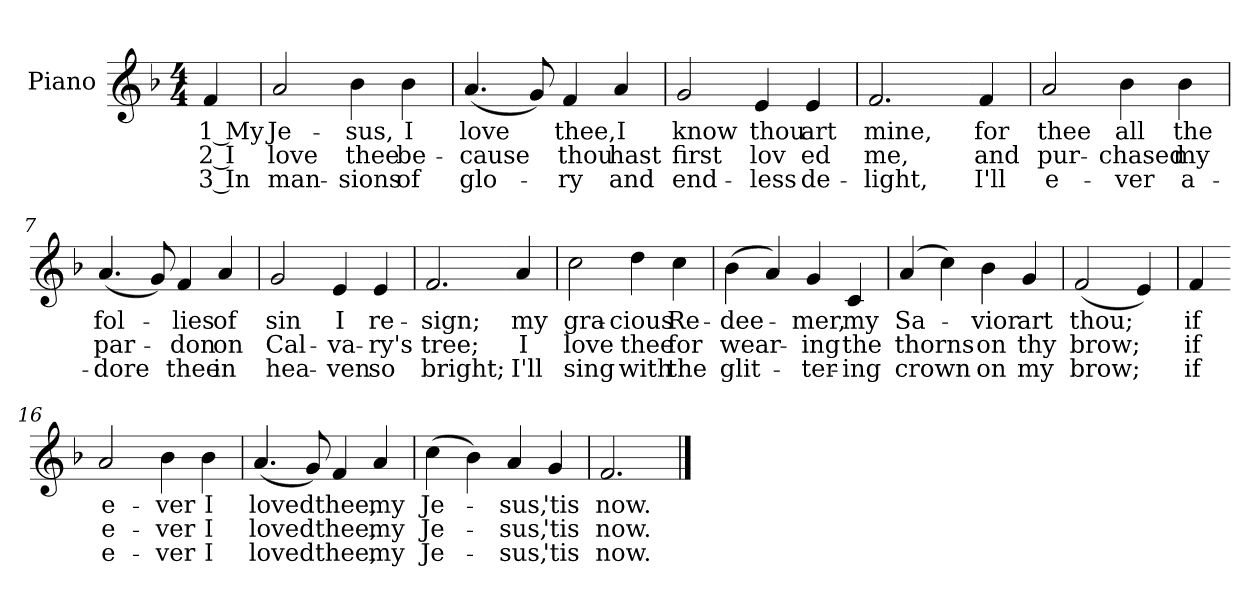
**kern	**text	**text	**text
*part1	*part1	*part1	*part1
*staff1	*staff1	*staff1	*staff1
*I"Piano	*	*	*
*I'Pno.	*	*	*
!!LO:PB:g=z
*clefG2	*	*	*
*k[b-]	*	*	*
*F:	*	*	*
*M4/4	*	*	*
=	=	=	=
!	!LO:LY:b:color=#000000	!LO:LY:b:color=#000000	!LO:LY:b:color=#000000
4fi/	1 My	2 I	3 In
=1	=1	=1	=1
!	!LO:LY:b:color=#000000	!LO:LY:b:color=#000000	!LO:LY:b:color=#000000
2ai/	Je-	love	man-
!	!LO:LY:b:color=#000000	!LO:LY:b:color=#000000	!LO:LY:b:color=#000000
4b-i\	-sus,	thee	-sions
!	!LO:LY:b:color=#000000	!LO:LY:b:color=#000000	!LO:LY:b:color=#000000
4b-i\	I	be-	of
=2	=2	=2	=2
!	!LO:LY:b:color=#000000	!LO:LY:b:color=#000000	!LO:LY:b:color=#000000
(4.ai/	love	-cause	glo-
8gi/)	.	.	.
!	!LO:LY:b:color=#000000	!LO:LY:b:color=#000000	!LO:LY:b:color=#000000
4fi/	thee,	thou	-ry
!	!LO:LY:b:color=#000000	!LO:LY:b:color=#000000	!LO:LY:b:color=#000000
4ai/	I	hast	and
=3	=3	=3	=3
!	!LO:LY:b:color=#000000	!LO:LY:b:color=#000000	!LO:LY:b:color=#000000
2gi/	know	first	end-
!	!LO:LY:b:color=#000000	!LO:LY:b:color=#000000	!LO:LY:b:color=#000000
4ei/	thou	lov	-less
!	!LO:LY:b:color=#000000	!LO:LY:b:color=#000000	!LO:LY:b:color=#000000
4ei/	art	ed	de-
=4	=4	=4	=4
!	!LO:LY:b:color=#000000	!LO:LY:b:color=#000000	!LO:LY:b:color=#000000
2.fi/	mine,	me,	-light,
=5-	=5-	=5-	=5-
!	!LO:LY:b:color=#000000	!LO:LY:b:color=#000000	!LO:LY:b:color=#000000
4fi/	for	and	I'll
!!LO:LB:g=z
=6	=6	=6	=6
!	!LO:LY:b:color=#000000	!LO:LY:b:color=#000000	!LO:LY:b:color=#000000
2ai/	thee	pur-	e-
!	!LO:LY:b:color=#000000	!LO:LY:b:color=#000000	!LO:LY:b:color=#000000
4b-i\	all	-chased	-ver
!	!LO:LY:b:color=#000000	!LO:LY:b:color=#000000	!LO:LY:b:color=#000000
4b-i\	the	my	a-
=7	=7	=7	=7
!	!LO:LY:b:color=#000000	!LO:LY:b:color=#000000	!LO:LY:b:color=#000000
(4.ai/	fol-	par-	-dore
8gi/)	.	.	.
!	!LO:LY:b:color=#000000	!LO:LY:b:color=#000000	!LO:LY:b:color=#000000
4fi/	-lies	-don	thee
!	!LO:LY:b:color=#000000	!LO:LY:b:color=#000000	!LO:LY:b:color=#000000
4ai/	of	on	in
=8	=8	=8	=8
!	!LO:LY:b:color=#000000	!LO:LY:b:color=#000000	!LO:LY:b:color=#000000
2gi/	sin	Cal-	hea-
!	!LO:LY:b:color=#000000	!LO:LY:b:color=#000000	!LO:LY:b:color=#000000
4ei/	I	-va-	-ven
!	!LO:LY:b:color=#000000	!LO:LY:b:color=#000000	!LO:LY:b:color=#000000
4ei/	re-	-ry's	so
=9	=9	=9	=9
!	!LO:LY:b:color=#000000	!LO:LY:b:color=#000000	!LO:LY:b:color=#000000
2.fi/	-sign;	tree;	bright;
=10-	=10-	=10-	=10-
!	!LO:LY:b:color=#000000	!LO:LY:b:color=#000000	!LO:LY:b:color=#000000
4ai/	my	I	I'll
!!LO:LB:g=z
=11	=11	=11	=11
!	!LO:LY:b:color=#000000	!LO:LY:b:color=#000000	!LO:LY:b:color=#000000
2cci\	gra-	love	sing
!	!LO:LY:b:color=#000000	!LO:LY:b:color=#000000	!LO:LY:b:color=#000000
4ddi\	-cious	thee	with
!	!LO:LY:b:color=#000000	!LO:LY:b:color=#000000	!LO:LY:b:color=#000000
4cci\	Re-	for	the
=12	=12	=12	=12
!	!LO:LY:b:color=#000000	!LO:LY:b:color=#000000	!LO:LY:b:color=#000000
(4b-i\	-dee-	wear-	glit-
4ai/)	.	.	.
!	!LO:LY:b:color=#000000	!LO:LY:b:color=#000000	!LO:LY:b:color=#000000
4gi/	-mer,	-ing	-ter-
!	!LO:LY:b:color=#000000	!LO:LY:b:color=#000000	!LO:LY:b:color=#000000
4ci/	my	the	-ing
=13	=13	=13	=13
!	!LO:LY:b:color=#000000	!LO:LY:b:color=#000000	!LO:LY:b:color=#000000
(4ai/	Sa-	thorns	crown
4cci\)	.	.	.
!	!LO:LY:b:color=#000000	!LO:LY:b:color=#000000	!LO:LY:b:color=#000000
4b-i\	-vior	on	on
!	!LO:LY:b:color=#000000	!LO:LY:b:color=#000000	!LO:LY:b:color=#000000
4gi/	art	thy	my
=14	=14	=14	=14
!	!LO:LY:b:color=#000000	!LO:LY:b:color=#000000	!LO:LY:b:color=#000000
(2fi/	thou;	brow;	brow;
4ei/)	.	.	.
!!LO:LB:g=z
=15	=15	=15	=15
!	!LO:LY:b:color=#000000	!LO:LY:b:color=#000000	!LO:LY:b:color=#000000
4fi/	if	if	if
=16-	=16-	=16-	=16-
!	!LO:LY:b:color=#000000	!LO:LY:b:color=#000000	!LO:LY:b:color=#000000
2ai/	e-	e-	e-
!	!LO:LY:b:color=#000000	!LO:LY:b:color=#000000	!LO:LY:b:color=#000000
4b-i\	-ver	-ver	-ver
!	!LO:LY:b:color=#000000	!LO:LY:b:color=#000000	!LO:LY:b:color=#000000
4b-i\	I	I	I
=17	=17	=17	=17
!	!LO:LY:b:color=#000000	!LO:LY:b:color=#000000	!LO:LY:b:color=#000000
(4.ai/	loved	loved	loved
8gi/)	.	.	.
!	!LO:LY:b:color=#000000	!LO:LY:b:color=#000000	!LO:LY:b:color=#000000
4fi/	thee,	thee,	thee,
!	!LO:LY:b:color=#000000	!LO:LY:b:color=#000000	!LO:LY:b:color=#000000
4ai/	my	my	my
=18	=18	=18	=18
!	!LO:LY:b:color=#000000	!LO:LY:b:color=#000000	!LO:LY:b:color=#000000
(4cci\	Je-	Je-	Je-
4b-i\)	.	.	.
!	!LO:LY:b:color=#000000	!LO:LY:b:color=#000000	!LO:LY:b:color=#000000
4ai/	-sus,	-sus,	-sus,
!	!LO:LY:b:color=#000000	!LO:LY:b:color=#000000	!LO:LY:b:color=#000000
4gi/	'tis	'tis	'tis
=19	=19	=19	=19
!	!LO:LY:b:color=#000000	!LO:LY:b:color=#000000	!LO:LY:b:color=#000000
2.fi/	now.	now.	now.
==	==	==	==
*-	*-	*-	*-
